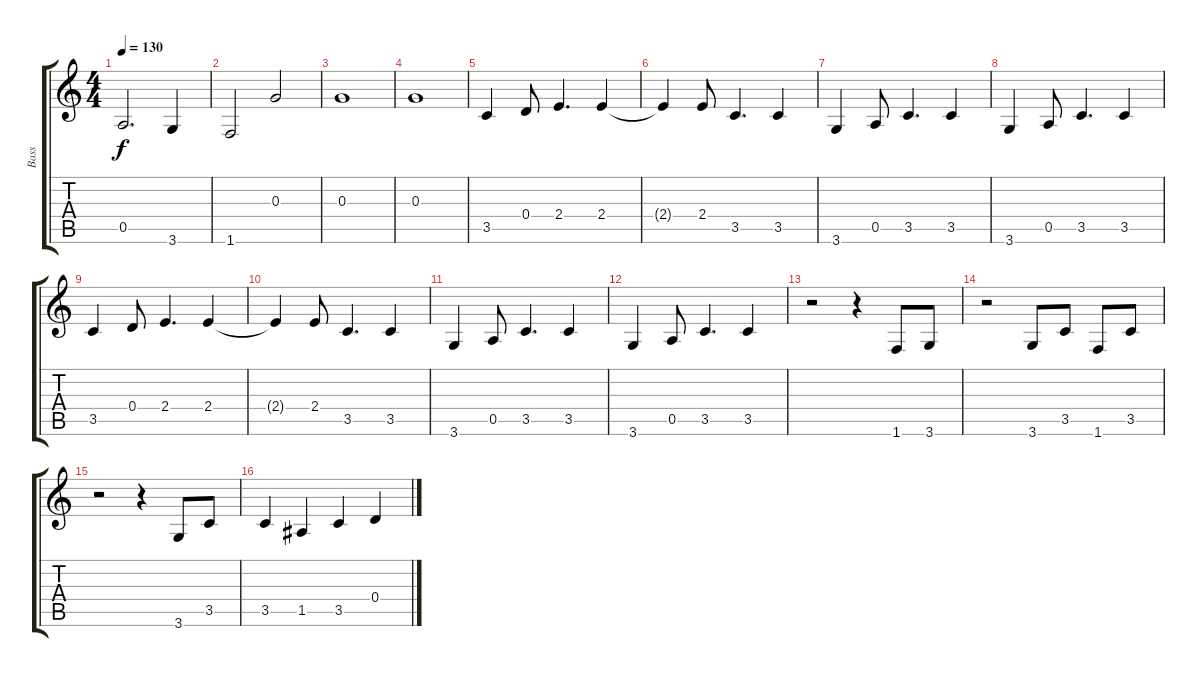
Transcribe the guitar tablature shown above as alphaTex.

\track ("Bass" "Bass") {instrument acousticbass}
\staff {score tabs}
\tuning (E4 B3 G3 D3 A2 E2) {hide}
\ts (4 4)
\tempo 130
\clef g2
\ks c
0.5.2{d dy f} 3.6.4 |
1.6.2 0.3.2 |
0.3.1 |
0.3.1 |
3.5.4 0.4.8 2.4.4{d} 2.4.4 |
2.4{t}.4 2.4.8 3.5.4{d} 3.5.4 |
3.6.4 0.5.8 3.5.4{d} 3.5.4 |
3.6.4 0.5.8 3.5.4{d} 3.5.4 |
3.5.4 0.4.8 2.4.4{d} 2.4.4 |
2.4{t}.4 2.4.8 3.5.4{d} 3.5.4 |
3.6.4 0.5.8 3.5.4{d} 3.5.4 |
3.6.4 0.5.8 3.5.4{d} 3.5.4 |
r.2 r.4 1.6.8 3.6.8 |
r.2 3.6.8 3.5.8 1.6.8 3.5.8 |
r.2 r.4 3.6.8 3.5.8 |
3.5.4 1.5.4 3.5.4 0.4.4
